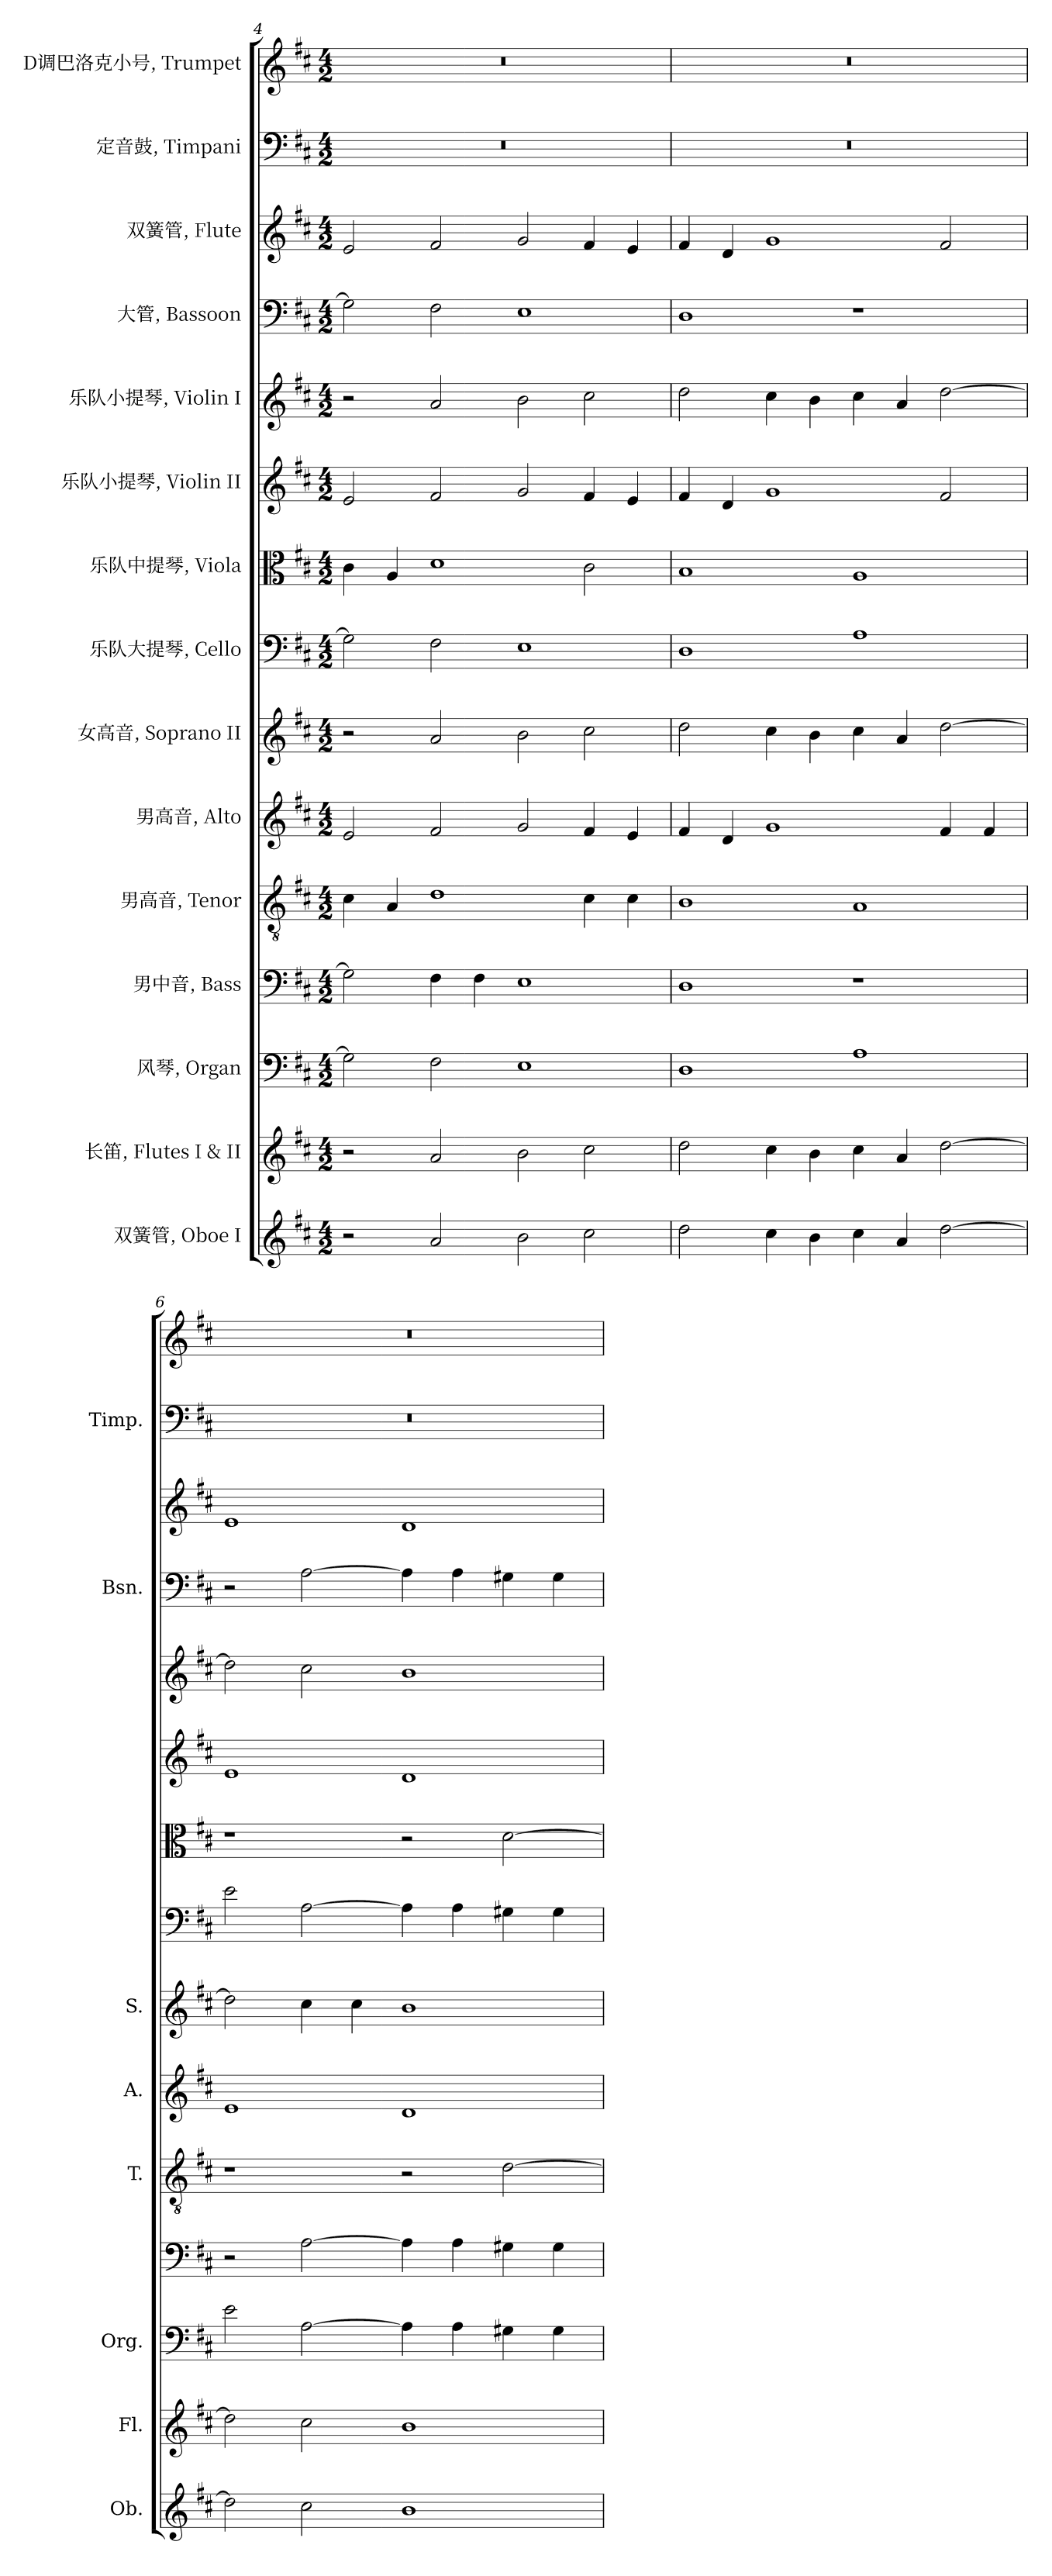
**kern	**kern	**kern	**kern	**kern	**kern	**kern	**kern	**kern	**kern	**kern	**kern	**kern	**kern	**kern
*part15	*part14	*part13	*part12	*part11	*part10	*part9	*part8	*part7	*part6	*part5	*part4	*part3	*part2	*part1
*staff15	*staff14	*staff13	*staff12	*staff11	*staff10	*staff9	*staff8	*staff7	*staff6	*staff5	*staff4	*staff3	*staff2	*staff1
*I"双簧管, Oboe I	*I"长笛, Flutes I &amp; II	*I"风琴, Organ	*I"男中音, Bass	*I"男高音, Tenor	*I"男高音, Alto	*I"女高音, Soprano II	*I"乐队大提琴, Cello	*I"乐队中提琴, Viola	*I"乐队小提琴, Violin II	*I"乐队小提琴, Violin I	*I"大管, Bassoon	*I"双簧管, Flute	*I"定音鼓, Timpani	*I"D调巴洛克小号, Trumpet
*I'Ob.	*I'Fl.	*I'Org.	*	*I'T.	*I'A.	*I'S.	*	*	*	*	*I'Bsn.	*	*I'Timp.	*
*clefG2	*clefG2	*clefF4	*clefF4	*clefGv2	*clefG2	*clefG2	*clefF4	*clefC3	*clefG2	*clefG2	*clefF4	*clefG2	*clefF4	*clefG2
*	*	*	*	*	*	*	*	*	*	*	*	*	*	*ITrd1c2
*k[f#c#]	*k[f#c#]	*k[f#c#]	*k[f#c#]	*k[f#c#]	*k[f#c#]	*k[f#c#]	*k[f#c#]	*k[f#c#]	*k[f#c#]	*k[f#c#]	*k[f#c#]	*k[f#c#]	*k[f#c#]	*k[]
*M4/2	*M4/2	*M4/2	*M4/2	*M4/2	*M4/2	*M4/2	*M4/2	*M4/2	*M4/2	*M4/2	*M4/2	*M4/2	*M4/2	*M4/2
=4	=4	=4	=4	=4	=4	=4	=4	=4	=4	=4	=4	=4	=4	=4
2r	2r	2G\]	2G\]	4c#\	2e/	2r	2G\]	4c#\	2e/	2r	2G\]	2e/	0r	0r
.	.	.	.	4A/	.	.	.	4A/	.	.	.	.	.	.
2a/	2a/	2F#\	4F#\	1d	2f#/	2a/	2F#\	1d	2f#/	2a/	2F#\	2f#/	.	.
.	.	.	4F#\	.	.	.	.	.	.	.	.	.	.	.
2b\	2b\	1E	1E	.	2g/	2b\	1E	.	2g/	2b\	1E	2g/	.	.
2cc#\	2cc#\	.	.	4c#\	4f#/	2cc#\	.	2c#\	4f#/	2cc#\	.	4f#/	.	.
.	.	.	.	4c#\	4e/	.	.	.	4e/	.	.	4e/	.	.
=5	=5	=5	=5	=5	=5	=5	=5	=5	=5	=5	=5	=5	=5	=5
2dd\	2dd\	1D	1D	1B	4f#/	2dd\	1D	1B	4f#/	2dd\	1D	4f#/	0r	0r
.	.	.	.	.	4d/	.	.	.	4d/	.	.	4d/	.	.
4cc#\	4cc#\	.	.	.	1g	4cc#\	.	.	1g	4cc#\	.	1g	.	.
4b\	4b\	.	.	.	.	4b\	.	.	.	4b\	.	.	.	.
4cc#\	4cc#\	1A	1r	1A	.	4cc#\	1A	1A	.	4cc#\	1r	.	.	.
4a/	4a/	.	.	.	.	4a/	.	.	.	4a/	.	.	.	.
[2dd\	[2dd\	.	.	.	4f#/	[2dd\	.	.	2f#/	[2dd\	.	2f#/	.	.
.	.	.	.	.	4f#/	.	.	.	.	.	.	.	.	.
!!LO:PB:g=z
=6	=6	=6	=6	=6	=6	=6	=6	=6	=6	=6	=6	=6	=6	=6
2dd\]	2dd\]	2e\	2r	1r	1e	2dd\]	2e\	1r	1e	2dd\]	2r	1e	0r	0r
2cc#\	2cc#\	[2A\	[2A\	.	.	4cc#\	[2A\	.	.	2cc#\	[2A\	.	.	.
.	.	.	.	.	.	4cc#\	.	.	.	.	.	.	.	.
1b	1b	4A\]	4A\]	2r	1d	1b	4A\]	2r	1d	1b	4A\]	1d	.	.
.	.	4A\	4A\	.	.	.	4A\	.	.	.	4A\	.	.	.
.	.	4G#X\	4G#X\	[2d\	.	.	4G#X\	[2d\	.	.	4G#X\	.	.	.
.	.	4G#\	4G#\	.	.	.	4G#\	.	.	.	4G#\	.	.	.
=	=	=	=	=	=	=	=	=	=	=	=	=	=	=
*-	*-	*-	*-	*-	*-	*-	*-	*-	*-	*-	*-	*-	*-	*-
